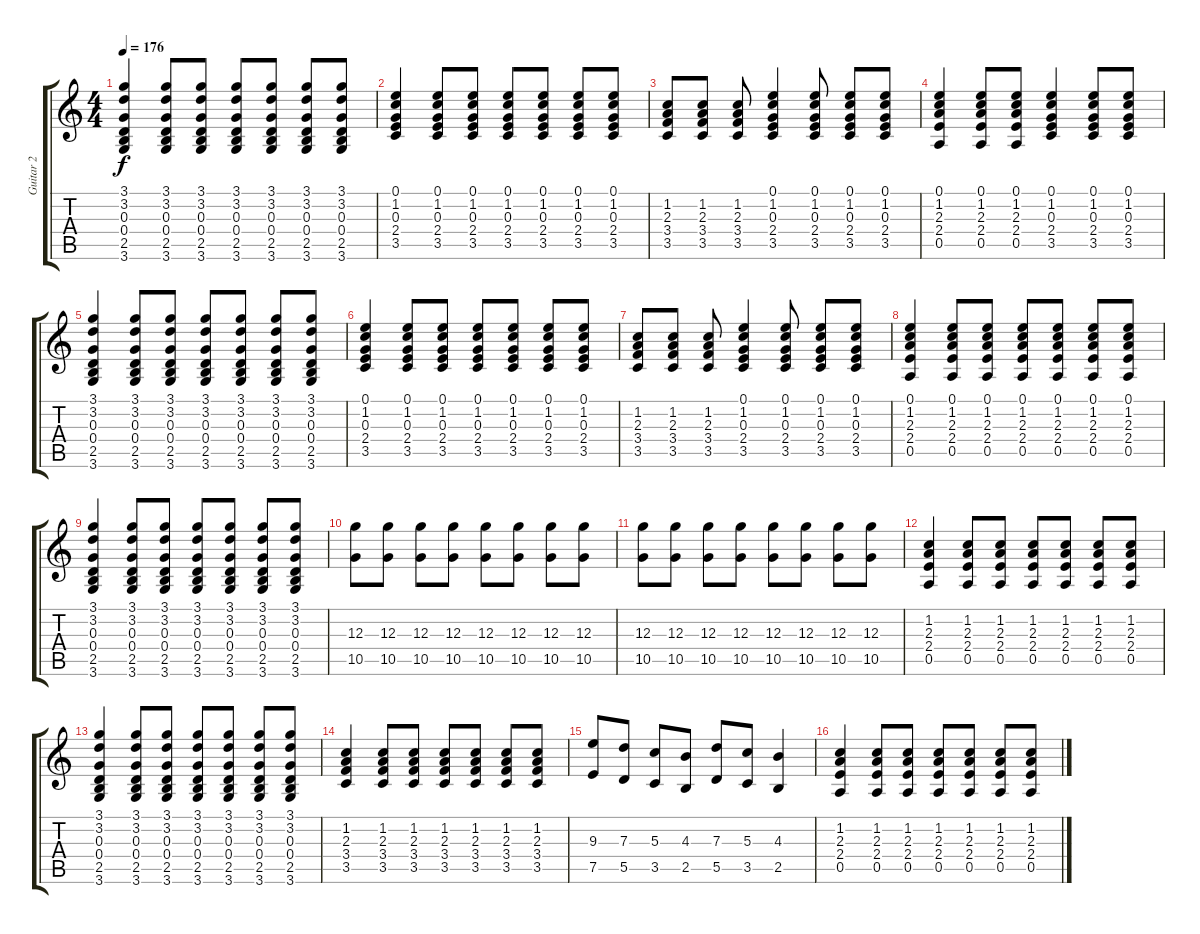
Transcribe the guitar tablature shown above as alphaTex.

\track ("Guitar 2" "Guitar 2") {instrument distortionguitar}
\staff {score tabs}
\tuning (E4 B3 G3 D3 A2 E2) {hide}
\ts (4 4)
\tempo 176
\clef g2
\ks c
(3.1 3.2 0.3 0.4 2.5 3.6).4{dy f} (3.1 3.2 0.3 0.4 2.5 3.6).8 (3.1 3.2 0.3 0.4 2.5 3.6).8 (3.1 3.2 0.3 0.4 2.5 3.6).8 (3.1 3.2 0.3 0.4 2.5 3.6).8 (3.1 3.2 0.3 0.4 2.5 3.6).8 (3.1 3.2 0.3 0.4 2.5 3.6).8 |
(0.1 1.2 0.3 2.4 3.5).4 (0.1 1.2 0.3 2.4 3.5).8 (0.1 1.2 0.3 2.4 3.5).8 (0.1 1.2 0.3 2.4 3.5).8 (0.1 1.2 0.3 2.4 3.5).8 (0.1 1.2 0.3 2.4 3.5).8 (0.1 1.2 0.3 2.4 3.5).8 |
(1.2 2.3 3.4 3.5).8 (1.2 2.3 3.4 3.5).8 (1.2 2.3 3.4 3.5).8 (0.1 1.2 0.3 2.4 3.5).4 (0.1 1.2 0.3 2.4 3.5).8 (0.1 1.2 0.3 2.4 3.5).8 (0.1 1.2 0.3 2.4 3.5).8 |
(0.1 1.2 2.3 2.4 0.5).4 (0.1 1.2 2.3 2.4 0.5).8 (0.1 1.2 2.3 2.4 0.5).8 (0.1 1.2 0.3 2.4 3.5).4 (0.1 1.2 0.3 2.4 3.5).8 (0.1 1.2 0.3 2.4 3.5).8 |
(3.1 3.2 0.3 0.4 2.5 3.6).4 (3.1 3.2 0.3 0.4 2.5 3.6).8 (3.1 3.2 0.3 0.4 2.5 3.6).8 (3.1 3.2 0.3 0.4 2.5 3.6).8 (3.1 3.2 0.3 0.4 2.5 3.6).8 (3.1 3.2 0.3 0.4 2.5 3.6).8 (3.1 3.2 0.3 0.4 2.5 3.6).8 |
(0.1 1.2 0.3 2.4 3.5).4 (0.1 1.2 0.3 2.4 3.5).8 (0.1 1.2 0.3 2.4 3.5).8 (0.1 1.2 0.3 2.4 3.5).8 (0.1 1.2 0.3 2.4 3.5).8 (0.1 1.2 0.3 2.4 3.5).8 (0.1 1.2 0.3 2.4 3.5).8 |
(1.2 2.3 3.4 3.5).8 (1.2 2.3 3.4 3.5).8 (1.2 2.3 3.4 3.5).8 (0.1 1.2 0.3 2.4 3.5).4 (0.1 1.2 0.3 2.4 3.5).8 (0.1 1.2 0.3 2.4 3.5).8 (0.1 1.2 0.3 2.4 3.5).8 |
(0.1 1.2 2.3 2.4 0.5).4 (0.1 1.2 2.3 2.4 0.5).8 (0.1 1.2 2.3 2.4 0.5).8 (0.1 1.2 2.3 2.4 0.5).8 (0.1 1.2 2.3 2.4 0.5).8 (0.1 1.2 2.3 2.4 0.5).8 (0.1 1.2 2.3 2.4 0.5).8 |
(3.1 3.2 0.3 0.4 2.5 3.6).4 (3.1 3.2 0.3 0.4 2.5 3.6).8 (3.1 3.2 0.3 0.4 2.5 3.6).8 (3.1 3.2 0.3 0.4 2.5 3.6).8 (3.1 3.2 0.3 0.4 2.5 3.6).8 (3.1 3.2 0.3 0.4 2.5 3.6).8 (3.1 3.2 0.3 0.4 2.5 3.6).8 |
(12.3 10.5).8 (12.3 10.5).8 (12.3 10.5).8 (12.3 10.5).8 (12.3 10.5).8 (12.3 10.5).8 (12.3 10.5).8 (12.3 10.5).8 |
(12.3 10.5).8 (12.3 10.5).8 (12.3 10.5).8 (12.3 10.5).8 (12.3 10.5).8 (12.3 10.5).8 (12.3 10.5).8 (12.3 10.5).8 |
(1.2 2.3 2.4 0.5).4 (1.2 2.3 2.4 0.5).8 (1.2 2.3 2.4 0.5).8 (1.2 2.3 2.4 0.5).8 (1.2 2.3 2.4 0.5).8 (1.2 2.3 2.4 0.5).8 (1.2 2.3 2.4 0.5).8 |
(3.1 3.2 0.3 0.4 2.5 3.6).4 (3.1 3.2 0.3 0.4 2.5 3.6).8 (3.1 3.2 0.3 0.4 2.5 3.6).8 (3.1 3.2 0.3 0.4 2.5 3.6).8 (3.1 3.2 0.3 0.4 2.5 3.6).8 (3.1 3.2 0.3 0.4 2.5 3.6).8 (3.1 3.2 0.3 0.4 2.5 3.6).8 |
(1.2 2.3 3.4 3.5).4 (1.2 2.3 3.4 3.5).8 (1.2 2.3 3.4 3.5).8 (1.2 2.3 3.4 3.5).8 (1.2 2.3 3.4 3.5).8 (1.2 2.3 3.4 3.5).8 (1.2 2.3 3.4 3.5).8 |
(9.3 7.5).8{volume 13} (7.3 5.5).8 (5.3 3.5).8 (4.3 2.5).8 (7.3 5.5).8 (5.3 3.5).8 (4.3 2.5).4 |
(1.2 2.3 2.4 0.5).4{volume 9} (1.2 2.3 2.4 0.5).8 (1.2 2.3 2.4 0.5).8 (1.2 2.3 2.4 0.5).8 (1.2 2.3 2.4 0.5).8 (1.2 2.3 2.4 0.5).8 (1.2 2.3 2.4 0.5).8
